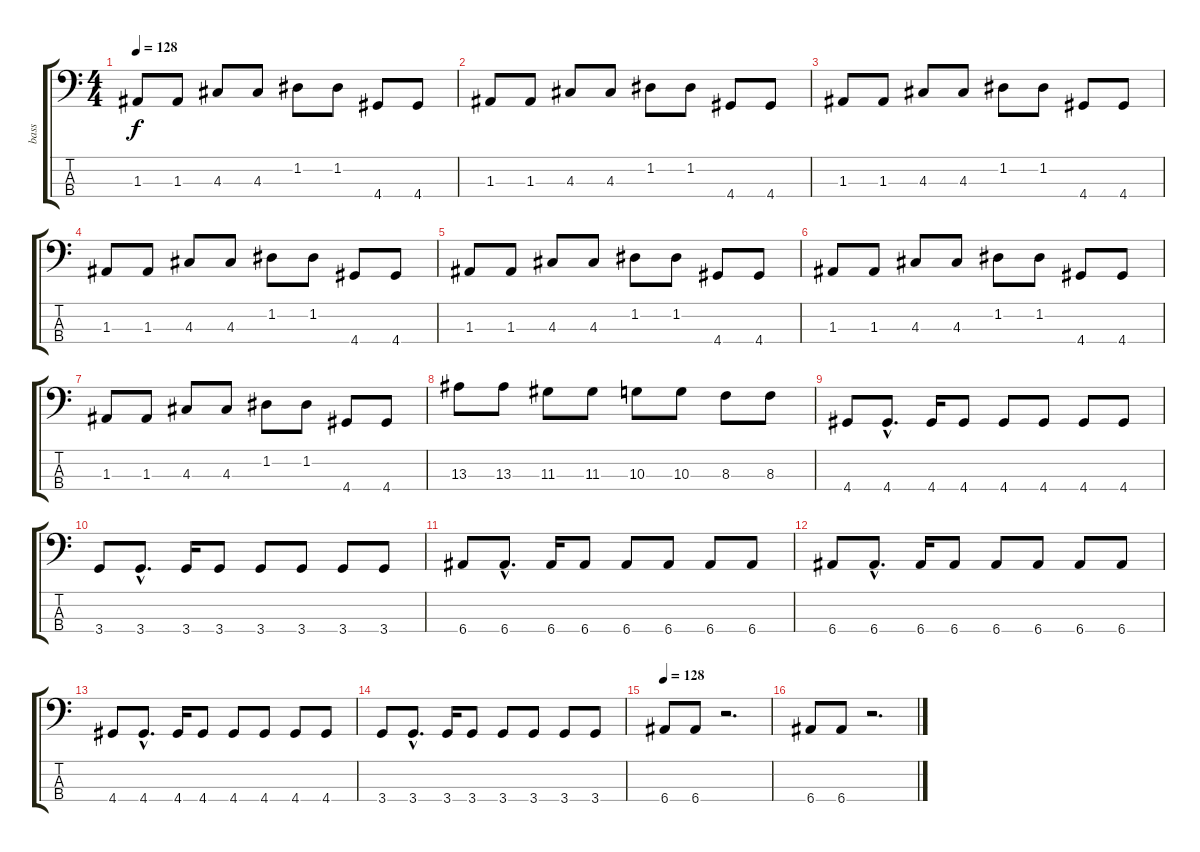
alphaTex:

\track ("bass" "bass") {instrument electricbasspick}
\staff {score tabs}
\tuning (G2 D2 A1 E1) {hide}
\ts (4 4)
\tempo 128
\clef f4
\ks c
1.3.8{dy f} 1.3.8 4.3.8 4.3.8 1.2.8 1.2.8 4.4.8 4.4.8 |
1.3.8 1.3.8 4.3.8 4.3.8 1.2.8 1.2.8 4.4.8 4.4.8 |
1.3.8 1.3.8 4.3.8 4.3.8 1.2.8 1.2.8 4.4.8 4.4.8 |
1.3.8 1.3.8 4.3.8 4.3.8 1.2.8 1.2.8 4.4.8 4.4.8 |
1.3.8 1.3.8 4.3.8 4.3.8 1.2.8 1.2.8 4.4.8 4.4.8 |
1.3.8 1.3.8 4.3.8 4.3.8 1.2.8 1.2.8 4.4.8 4.4.8 |
1.3.8 1.3.8 4.3.8 4.3.8 1.2.8 1.2.8 4.4.8 4.4.8 |
13.3.8 13.3.8 11.3.8 11.3.8 10.3.8 10.3.8 8.3.8 8.3.8 |
4.4.8 4.4{hac}.8{d} 4.4.16 4.4.8 4.4.8 4.4.8 4.4.8 4.4.8 |
3.4.8 3.4{hac}.8{d} 3.4.16 3.4.8 3.4.8 3.4.8 3.4.8 3.4.8 |
6.4.8 6.4{hac}.8{d} 6.4.16 6.4.8 6.4.8 6.4.8 6.4.8 6.4.8 |
6.4.8 6.4{hac}.8{d} 6.4.16 6.4.8 6.4.8 6.4.8 6.4.8 6.4.8 |
4.4.8 4.4{hac}.8{d} 4.4.16 4.4.8 4.4.8 4.4.8 4.4.8 4.4.8 |
3.4.8 3.4{hac}.8{d} 3.4.16 3.4.8 3.4.8 3.4.8 3.4.8 3.4.8 |
\tempo 128
6.4.8 6.4.8 r.2{d} |
6.4.8 6.4.8 r.2{d}
